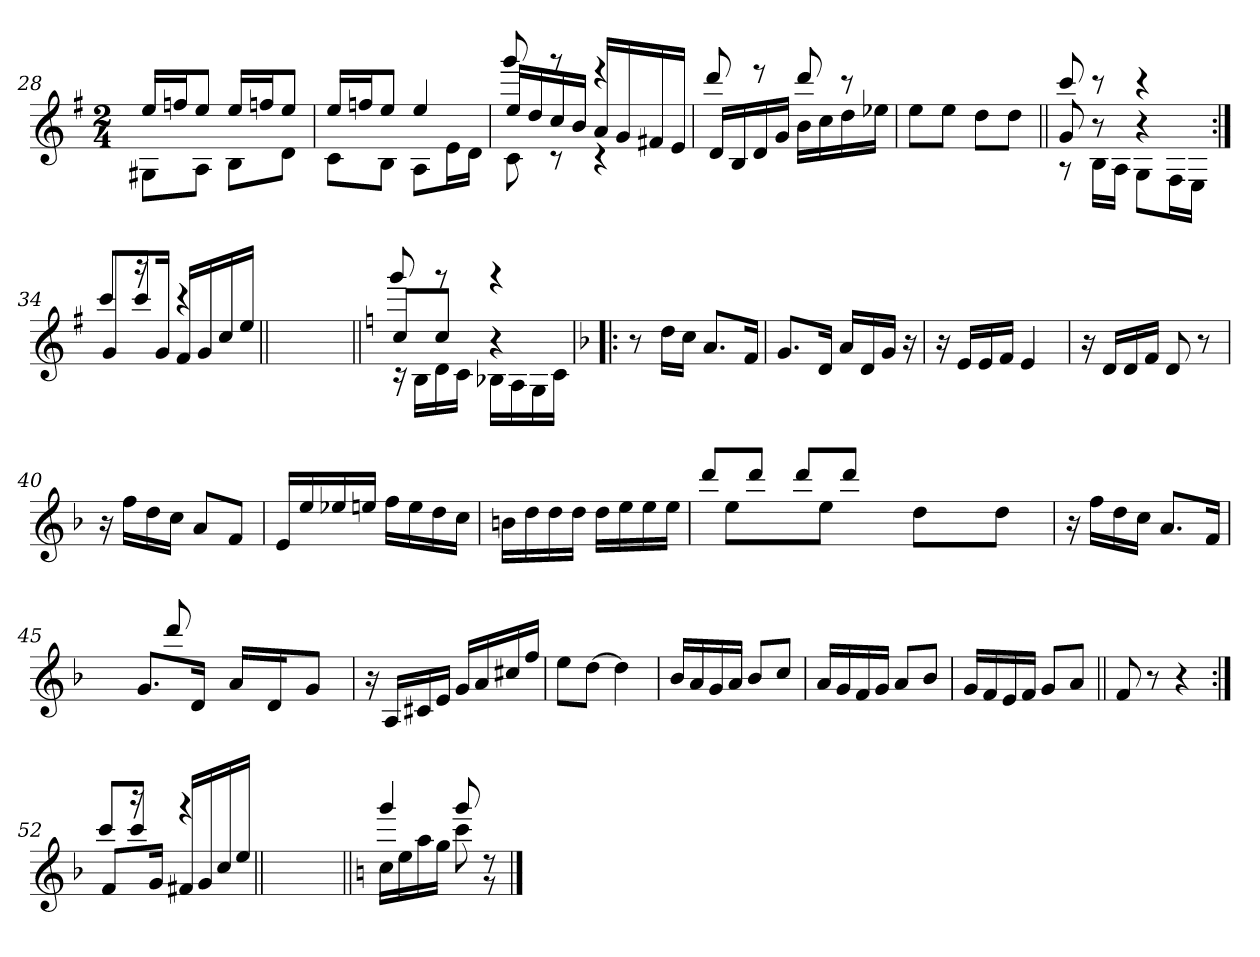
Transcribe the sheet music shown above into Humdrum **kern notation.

**kern
*part1
*staff1
*clefG2
*k[f#]
*G:
*M2/4
=28
*^
16ee/LL	8G#X\L
16ffn/J	.
8ee/J	8A\J
16ee/LL	8B\L
16ffn/J	.
8ee/J	8d\J
!!LO:LB:g=z	!!
=29	=29
16ee/LL	8c\L
16ffn/J	.
8ee/J	8B\J
4ee/	8A\L
.	16e\L
.	16d\JJ
=30	=30
*	*^
16ee/LL	8c\	8ggg!/
16dd/	.	.
16cc/	8rc	8rggg
16b/JJ	.	.
16a/LL	4rc	4reee
16g/	.	.
16f#X/	.	.
16e/JJ	.	.
*	*v	*v
=31	=31
16d/LL	8ddd!/
16B/	.
16d/	8rddd
16g/JJ	.
16b\LL	8ddd!/
16cc\	.
16dd\	8rccc
16ee-X\JJ	.
*v	*v
=32
8ee\L
8ee\J
8dd\L
8dd\J
!!LO:PB:g=z
=33||
*^
*	*^
8g/	8rA	8ccc!/
8r	16B\LL	8rccc
.	16A\JJ	.
4r	8G\L	4rccc
.	16F#\L	.
.	16E\JJ	.
*	*v	*v
=34:|!	=34:|!
8g/L	8ccc!/L
16r	8ccc!/J
16g/Jk	.
16f#/LL	4rccc
16g/	.
16cc/	.
16ee/JJ	.
*v	*v
=34X341||
2ryy
=35||
*k[]
*C:
*^
*	*^
8cc/L	16rc	8ggg!/
.	16B\LL	.
8cc/J	16d\	8rggg
.	16c\JJ	.
4r	16B-X\LL	4rfff
.	16A\	.
.	16G\	.
.	16c\JJ	.
*v	*v	*v
!!LO:LB:g=z
=36!|:
*k[b-]
*F:
8r
16dd\LL
16cc\JJ
8.a/L
16f/Jk
=37
8.g/L
16d/Jk
16a/LL
16d/
16g/JJ
16r
=38
16r
16e/LL
16e/
16f/JJ
4e/
=39
16r
16d/LL
16d/
16f/JJ
8d/
8r
!!LO:LB:g=z
=40
16r
16ff\LL
16dd\
16cc\JJ
8a/L
8f/J
=41
16e/LL
16ee/
16ee-X/
16een/JJ
16ff\LL
16ee\
16dd\
16cc\JJ
=42
16bn\LL
16dd\
16dd\
16dd\JJ
16dd\LL
16ee\
16ee\
16ee\JJ
=43
*^
16ryy	8ddd!/L
8ee\L	.
.	8ddd!/J
16ryy	.
16ryy	8ddd!/L
8ee\J	.
.	8ddd!/J
16ryy	.
16ryy	2ryy
8dd\L	.
16ryy	.
16ryy	.
8dd\J	.
16ryy	.
*v	*v
!!LO:LB:g=z
=44
16r
16ff\LL
16dd\
16cc\JJ
8.a/L
16f/Jk
=45
*^
4ryy	4ryy
8.g/L	8ryy
.	8ddd!/
16d/Jk	.
16ryy	2ryy
16a/LL	.
16ryy	.
16d/J	.
16ryy	.
8g/J	.
16ryy	.
*v	*v
=46
16r
16A/LL
16c#X/
16e/JJ
16g/LL
16a/
16cc#X/
16ff/JJ
=47
8ee\L
[8dd\J
4dd\]
!!LO:LB:g=z
=48
16b-/LL
16a/
16g/
16a/JJ
8b-/L
8cc/J
=49
16a/LL
16g/
16f/
16g/JJ
8a/L
8b-/J
=50
16g/LL
16f/
16e/
16f/JJ
8g/L
8a/J
=51||
8f/
8r
4r
!!LO:LB:g=z
=52:|!
*^
8f/L	8ccc!/L
16r	8ccc!/J
16g/Jk	.
16f#X/LL	4rfff
16g/	.
16cc/	.
16ee/JJ	.
*v	*v
=53||
2ryy
=54||
*k[]
*C:
*^
16cc\LL	4ggg!/
16ee\	.
16aa\	.
16gg\JJ	.
8ccc\	8ggg!/
8rdd	8r
*v	*v
==
*-
